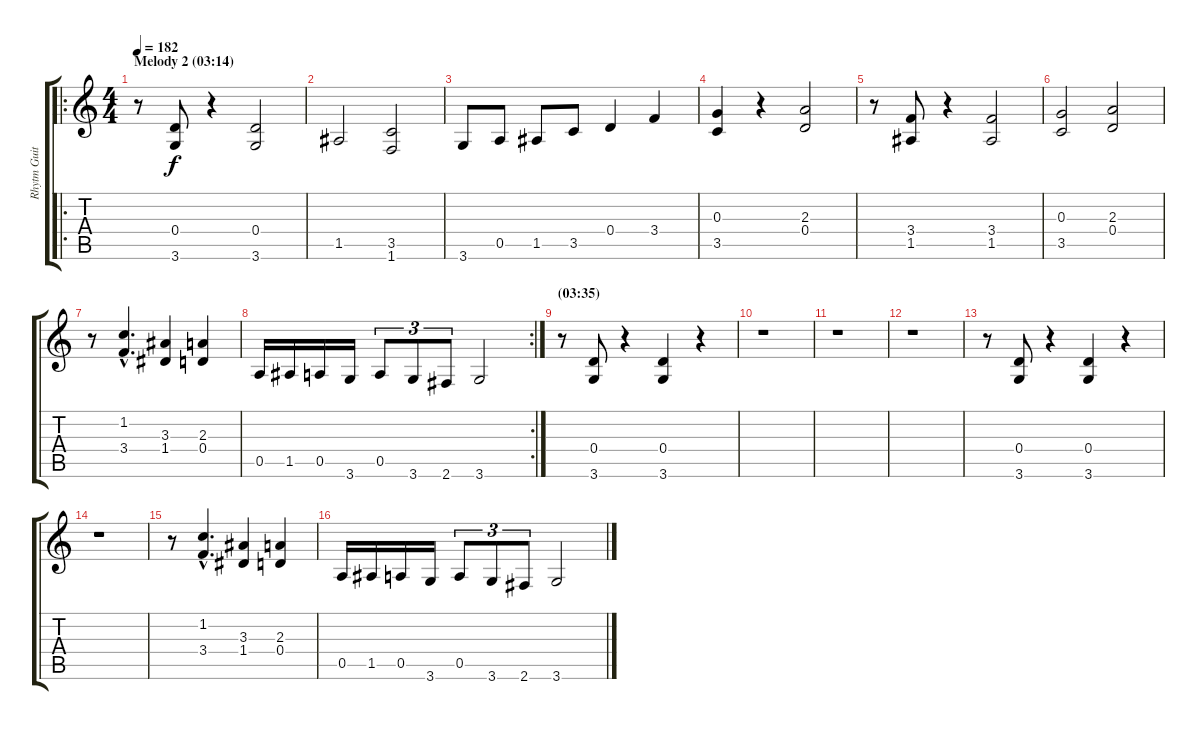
\track ("Rhytm Guitar" "Rhytm Guit") {instrument overdrivenguitar}
\staff {score tabs}
\tuning (E4 B3 G3 D3 A2 E2) {hide}
\ro
\ts (4 4)
\section ("" "Melody 2 (03:14)")
\tempo 182
\clef g2
\ks c
r.8{dy f} (0.4 3.6).8 r.4 (0.4 3.6).2 |
1.5.2 (3.5 1.6).2 |
3.6.8 0.5.8 1.5.8 3.5.8 0.4.4 3.4.4 |
(0.3 3.5).4 r.4 (2.3 0.4).2 |
r.8 (3.4 1.5).8 r.4 (3.4 1.5).2 |
(0.3 3.5).2 (2.3 0.4).2 |
r.8 (1.2{hac} 3.4{hac}).4{d} (3.3 1.4).4 (2.3 0.4).4 |
\rc 2
0.5.16 1.5.16 0.5.16 3.6.16 0.5.8{tu (3 2)} 3.6.8{tu (3 2)} 2.6.8{tu (3 2)} 3.6.2 |
\section ("" "(03:35)")
r.8 (0.4 3.6).8 r.4 (0.4 3.6).4 r.4 |
r.1 |
r.1 |
r.1 |
r.8 (0.4 3.6).8 r.4 (0.4 3.6).4 r.4 |
r.1 |
r.8 (1.2{hac} 3.4{hac}).4{d} (3.3 1.4).4 (2.3 0.4).4 |
0.5.16 1.5.16 0.5.16 3.6.16 0.5.8{tu (3 2)} 3.6.8{tu (3 2)} 2.6.8{tu (3 2)} 3.6.2
